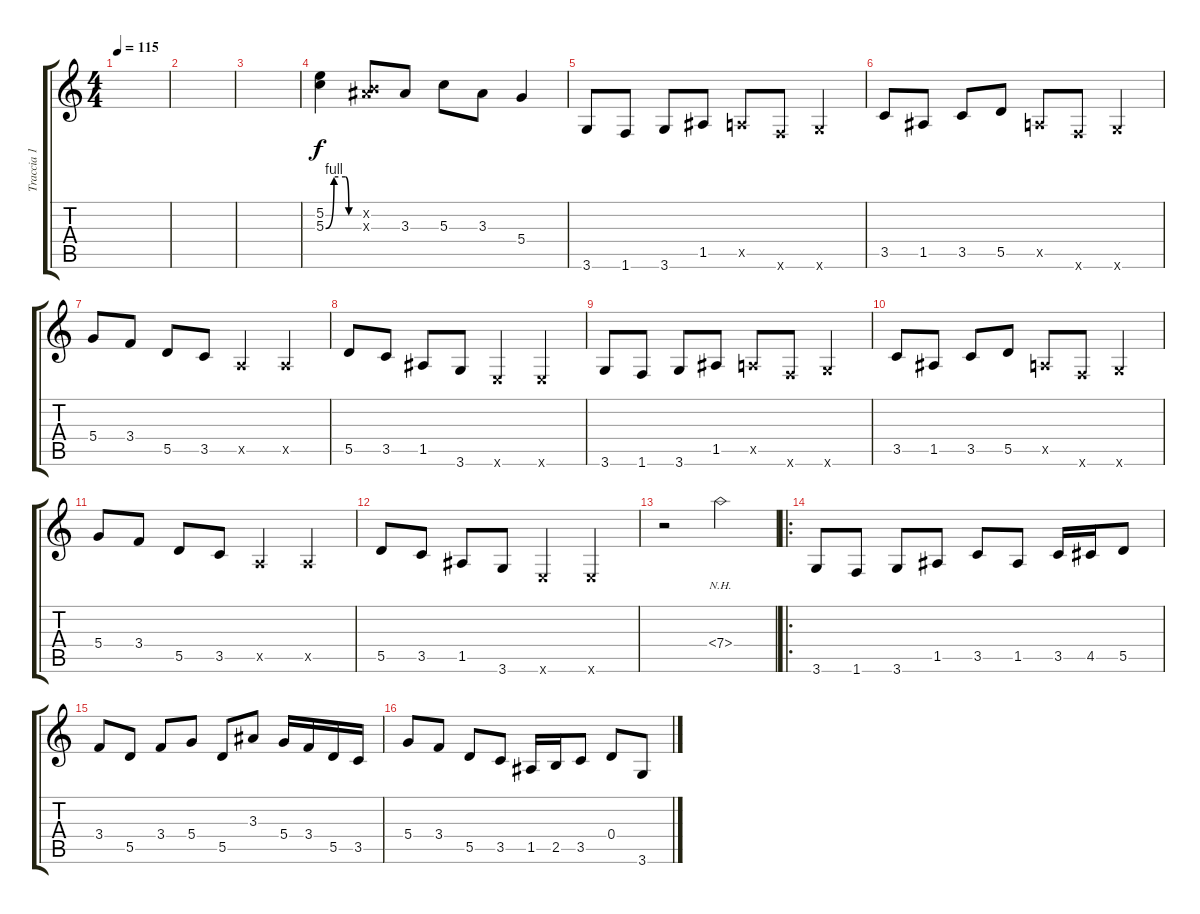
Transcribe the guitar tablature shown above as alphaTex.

\track ("Traccia 1" "Traccia 1") {instrument overdrivenguitar}
\staff {score tabs}
\tuning (E4 B3 G3 D3 A2 E2) {hide}
\ts (4 4)
\tempo 115
\clef g2
\ks c
|
|
|
(5.2 5.3{be (custom 0 0 15 4 36 4 42 0 60 0)}).4 (0.2{x} 3.3{x}).8 3.3.8 5.3.8 3.3.8 5.4.4 |
3.6.8 1.6.8 3.6.8 1.5.8 0.5{x}.8 1.6{x}.8 3.6{x}.4 |
3.5.8 1.5.8 3.5.8 5.5.8 0.5{x}.8 1.6{x}.8 3.6{x}.4 |
5.4.8 3.4.8 5.5.8 3.5.8 0.5{x}.4 0.5{x}.4 |
5.5.8 3.5.8 1.5.8 3.6.8 0.6{x}.4 0.6{x}.4 |
3.6.8 1.6.8 3.6.8 1.5.8 0.5{x}.8 1.6{x}.8 3.6{x}.4 |
3.5.8 1.5.8 3.5.8 5.5.8 0.5{x}.8 1.6{x}.8 3.6{x}.4 |
5.4.8 3.4.8 5.5.8 3.5.8 0.5{x}.4 0.5{x}.4 |
5.5.8 3.5.8 1.5.8 3.6.8 0.6{x}.4 0.6{x}.4 |
r.2 7.4{nh}.2 |
\ro
3.6.8 1.6.8 3.6.8 1.5.8 3.5.8 1.5.8 3.5.16 4.5.16 5.5.8 |
3.4.8 5.5.8 3.4.8 5.4.8 5.5.8 3.3.8 5.4.16 3.4.16 5.5.16 3.5.16 |
5.4.8 3.4.8 5.5.8 3.5.8 1.5.16 2.5.16 3.5.8 0.4.8 3.6.8
